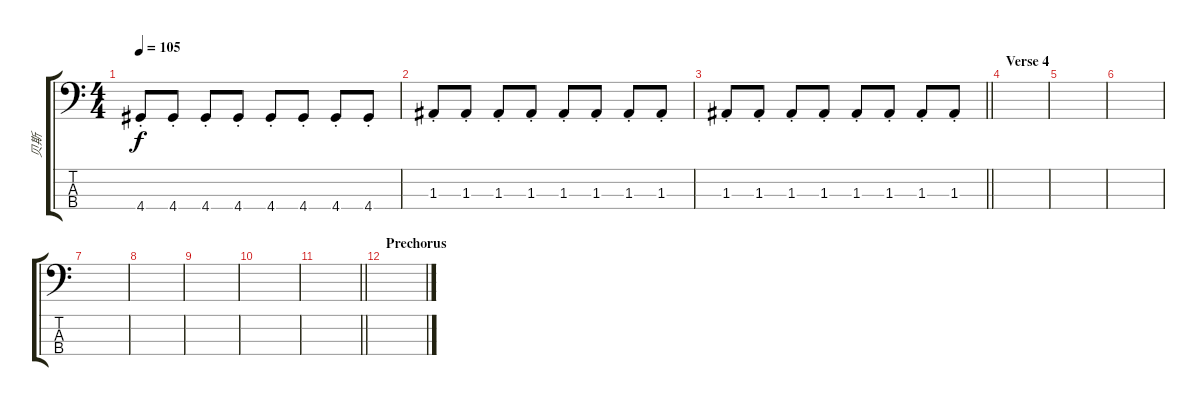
\track ("贝斯" "贝斯") {instrument electricbassfinger}
\staff {score tabs}
\tuning (G2 D2 A1 E1) {hide}
\ts (4 4)
\tempo 105
\clef f4
\ks c
4.4{st}.8{dy f} 4.4{st}.8 4.4{st}.8 4.4{st}.8 4.4{st}.8 4.4{st}.8 4.4{st}.8 4.4{st}.8 |
1.3{st}.8 1.3{st}.8 1.3{st}.8 1.3{st}.8 1.3{st}.8 1.3{st}.8 1.3{st}.8 1.3{st}.8 |
\barLineRight lightlight
1.3{st}.8 1.3{st}.8 1.3{st}.8 1.3{st}.8 1.3{st}.8 1.3{st}.8 1.3{st}.8 1.3{st}.8 |
\section ("" "Verse 4")
|
|
|
|
|
|
|
\barLineRight lightlight
|
\section ("" "Prechorus")
